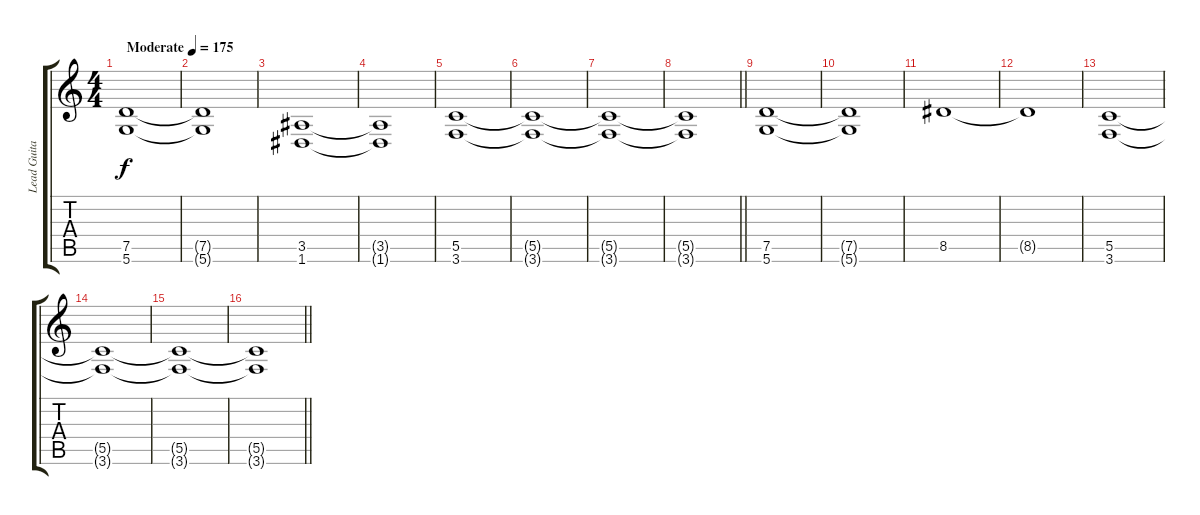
\track ("Lead Guitar" "Lead Guita") {instrument distortionguitar}
\staff {score tabs}
\tuning (D4 A3 F3 C3 G2 D2) {hide}
\ts (4 4)
\tempo (175 "Moderate")
\clef g2
\ks c
(7.5 5.6).1{dy f volume 4 instrument distortionguitar} |
(7.5{t} 5.6{t}).1 |
(3.5 1.6).1{volume 8} |
(3.5{t} 1.6{t}).1 |
(5.5 3.6).1{volume 12} |
(5.5{t} 3.6{t}).1{volume 14} |
(5.5{t} 3.6{t}).1 |
\barLineRight lightlight
(5.5{t} 3.6{t}).1 |
(7.5 5.6).1 |
(7.5{t} 5.6{t}).1 |
8.5.1 |
8.5{t}.1 |
(5.5 3.6).1 |
(5.5{t} 3.6{t}).1 |
(5.5{t} 3.6{t}).1 |
\barLineRight lightlight
(5.5{t} 3.6{t}).1
